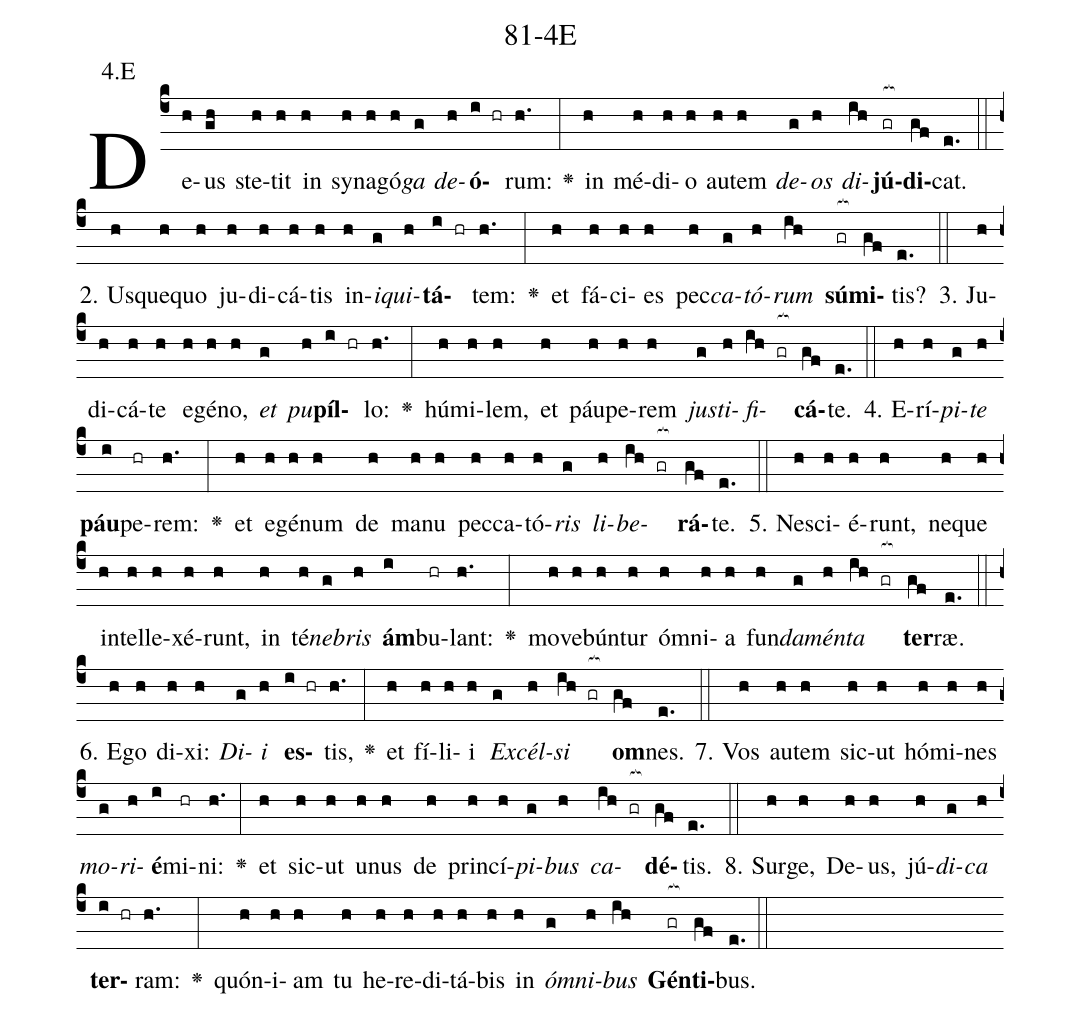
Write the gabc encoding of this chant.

name: 81-4E;
annotation: 4.E;
%%
(c4)De(h)us(gh) ste(h)tit(h) in(h) sy(h)na(h)gó(h)<i>ga</i>(g) <i>de</i>(h)<b>ó</b>(i hr)rum:(h.) <v>\greheightstar</v>(:) in(h) mé(h)di(h)o(h) au(h)tem(h) <i>de</i>(g)<i>os</i>(h) <i>di</i>(ih)<b>jú</b>(gr[ocb:1{])<b>di</b>(gf[ocb:0}])cat.(e.) (::)
2. Us(h)que(h)quo(h) ju(h)di(h)cá(h)tis(h) in(h)<i>i</i>(g)<i>qui</i>(h)<b>tá</b>(i hr)tem:(h.) <v>\greheightstar</v>(:) et(h) fá(h)ci(h)es(h) pec(h)<i>ca</i>(g)<i>tó</i>(h)<i>rum</i>(ih) <b>sú</b>(gr[ocb:1{])<b>mi</b>(gf[ocb:0}])tis?(e.) (::)
3. Ju(h)di(h)cá(h)te(h) e(h)gé(h)no,(h) <i>et</i>(g) <i>pu</i>(h)<b>píl</b>(i hr)lo:(h.) <v>\greheightstar</v>(:) hú(h)mi(h)lem,(h) et(h) páu(h)pe(h)rem(h) <i>jus</i>(g)<i>ti</i>(h)<i>fi</i>(ih gr[ocb:1{])<b>cá</b>(gf[ocb:0}])te.(e.) (::)
4. E(h)rí(h)<i>pi</i>(g)<i>te</i>(h) <b>páu</b>(i)pe(hr)rem:(h.) <v>\greheightstar</v>(:) et(h) e(h)gé(h)num(h) de(h) ma(h)nu(h) pec(h)ca(h)tó(h)<i>ris</i>(g) <i>li</i>(h)<i>be</i>(ih gr[ocb:1{])<b>rá</b>(gf[ocb:0}])te.(e.) (::)
5. Ne(h)sci(h)é(h)runt,(h) ne(h)que(h) in(h)tel(h)le(h)xé(h)runt,(h) in(h) té(h)<i>ne</i>(g)<i>bris</i>(h) <b>ám</b>(i)bu(hr)lant:(h.) <v>\greheightstar</v>(:) mo(h)ve(h)bún(h)tur(h) óm(h)ni(h)a(h) fun(h)<i>da</i>(g)<i>mén</i>(h)<i>ta</i>(ih gr[ocb:1{]) <b>ter</b>(gf[ocb:0}])ræ.(e.) (::)
6. E(h)go(h) di(h)xi:(h) <i>Di</i>(g)<i>i</i>(h) <b>es</b>(i hr)tis,(h.) <v>\greheightstar</v>(:) et(h) fí(h)li(h)i(h) <i>Ex</i>(g)<i>cél</i>(h)<i>si</i>(ih gr[ocb:1{]) <b>om</b>(gf[ocb:0}])nes.(e.) (::)
7. Vos(h) au(h)tem(h) sic(h)ut(h) hó(h)mi(h)nes(h) <i>mo</i>(g)<i>ri</i>(h)<b>é</b>(i)mi(hr)ni:(h.) <v>\greheightstar</v>(:) et(h) sic(h)ut(h) u(h)nus(h) de(h) prin(h)cí(h)<i>pi</i>(g)<i>bus</i>(h) <i>ca</i>(ih gr[ocb:1{])<b>dé</b>(gf[ocb:0}])tis.(e.) (::)
8. Sur(h)ge,(h) De(h)us,(h) jú(h)<i>di</i>(g)<i>ca</i>(h) <b>ter</b>(i hr)ram:(h.) <v>\greheightstar</v>(:) quón(h)i(h)am(h) tu(h) he(h)re(h)di(h)tá(h)bis(h) in(h) <i>óm</i>(g)<i>ni</i>(h)<i>bus</i>(ih) <b>Gén</b>(gr[ocb:1{])<b>ti</b>(gf[ocb:0}])bus.(e.) (::)
